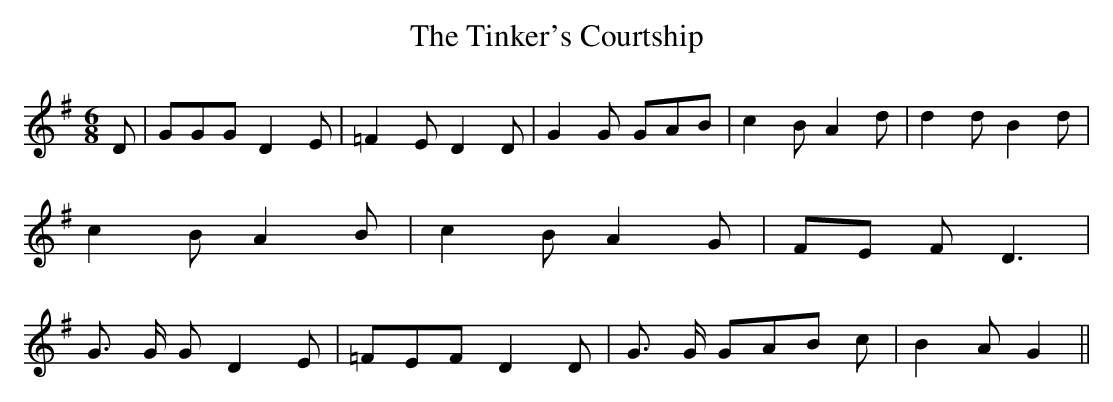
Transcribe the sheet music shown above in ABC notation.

X:1
T:The Tinker's Courtship
M:6/8
L:1/8
K:G
 D| GGG D2 E| =F2 E D2 D| G2 G GAB| c2 B A2 d| d2 d B2 d| c2 B A2 B|\
 c2 B A2 G|F-E F D3| G3/2 G/2 G D2 E| =FEF D2 D| G3/2 G/2 GA-B c| B2 A G2||\
